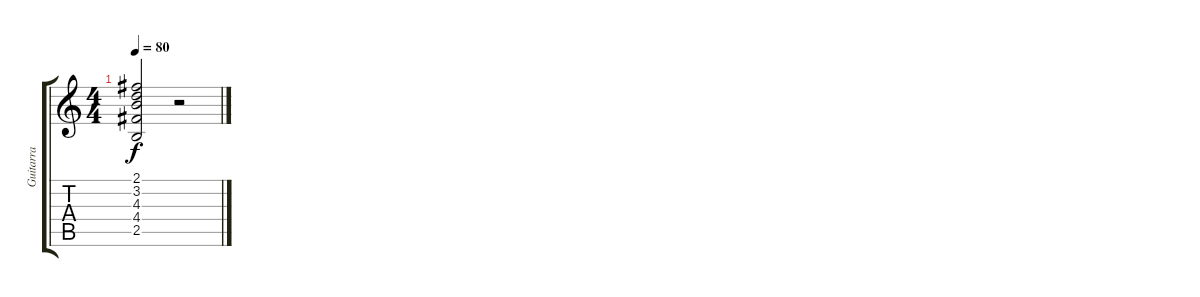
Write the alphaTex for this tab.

\track ("Guitarra" "Guitarra") {instrument acousticguitarsteel}
\staff {score tabs}
\tuning (E4 B3 G3 D3 A2 E2) {hide}
\ts (4 4)
\tempo 80
\clef g2
\ks c
(2.1{t} 3.2{t} 4.3{t} 4.4{t} 2.5{t}).2{dy f} r.2
